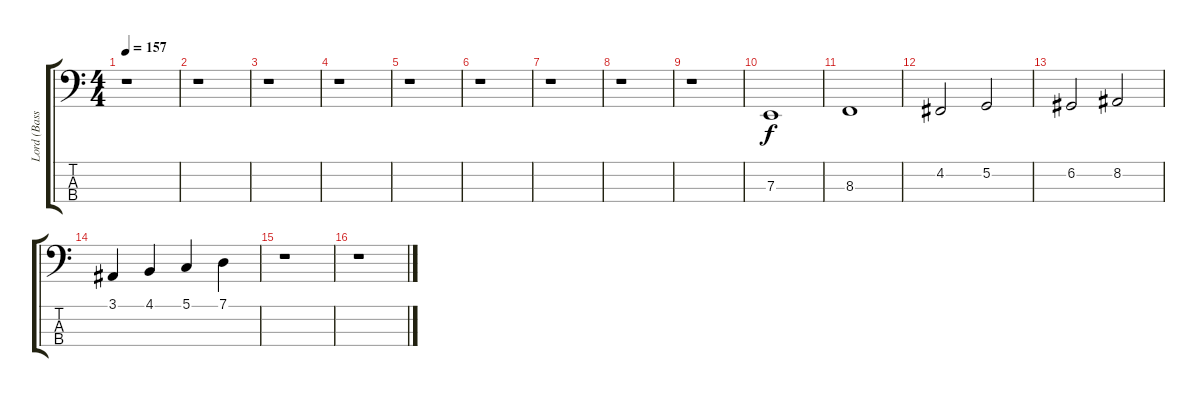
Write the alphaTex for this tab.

\track ("Lord (Bass)" "Lord (Bass") {instrument electricgrandpiano}
\staff {score tabs}
\tuning (G2 D2 A1 E1) {hide}
\ts (4 4)
\tempo 157
\clef f4
\ks c
r.1{dy f} |
r.1 |
r.1 |
r.1 |
r.1 |
r.1 |
r.1 |
r.1 |
r.1 |
7.3.1 |
8.3.1 |
4.2.2 5.2.2 |
6.2.2 8.2.2 |
3.1.4 4.1.4 5.1.4 7.1.4 |
r.1 |
r.1
